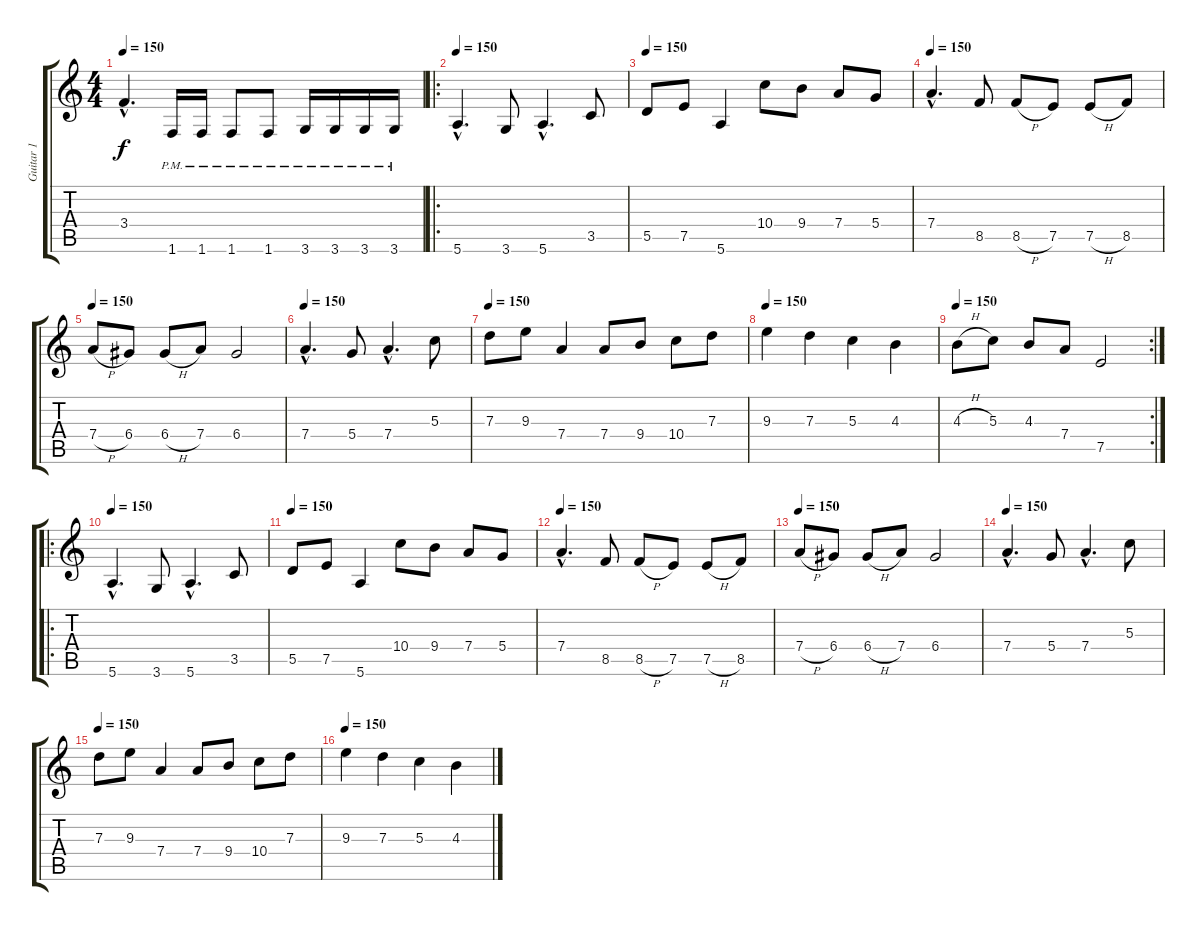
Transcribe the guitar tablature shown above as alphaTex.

\track ("Guitar 1" "Guitar 1") {instrument distortionguitar}
\staff {score tabs}
\tuning (E4 B3 G3 D3 A2 E2) {hide}
\ts (4 4)
\tempo 150
\clef g2
\ks c
3.4{hac t}.4{d dy f} 1.6{pm}.16 1.6{pm}.16 1.6{pm}.8 1.6{pm}.8 3.6{pm}.16 3.6{pm}.16 3.6{pm}.16 3.6{pm}.16 |
\ro
\tempo 150
5.6{hac}.4{d} 3.6.8 5.6{hac}.4{d} 3.5.8 |
\tempo 150
5.5.8 7.5.8 5.6.4 10.4.8 9.4.8 7.4.8 5.4.8 |
\tempo 150
7.4{hac}.4{d} 8.5.8 8.5{h}.8 7.5.8 7.5{h}.8 8.5.8 |
\tempo 150
7.4{h}.8 6.4.8 6.4{h}.8 7.4.8 6.4.2 |
\tempo 150
7.4{hac}.4{d} 5.4.8 7.4{hac}.4{d} 5.3.8 |
\tempo 150
7.3.8 9.3.8 7.4.4 7.4.8 9.4.8 10.4.8 7.3.8 |
\tempo 150
9.3.4 7.3.4 5.3.4 4.3.4 |
\rc 2
\tempo 150
4.3{h}.8 5.3.8 4.3.8 7.4.8 7.5.2 |
\ro
\tempo 150
5.6{hac}.4{d} 3.6.8 5.6{hac}.4{d} 3.5.8 |
\tempo 150
5.5.8 7.5.8 5.6.4 10.4.8 9.4.8 7.4.8 5.4.8 |
\tempo 150
7.4{hac}.4{d} 8.5.8 8.5{h}.8 7.5.8 7.5{h}.8 8.5.8 |
\tempo 150
7.4{h}.8 6.4.8 6.4{h}.8 7.4.8 6.4.2 |
\tempo 150
7.4{hac}.4{d} 5.4.8 7.4{hac}.4{d} 5.3.8 |
\tempo 150
7.3.8 9.3.8 7.4.4 7.4.8 9.4.8 10.4.8 7.3.8 |
\tempo 150
9.3.4 7.3.4 5.3.4 4.3.4
